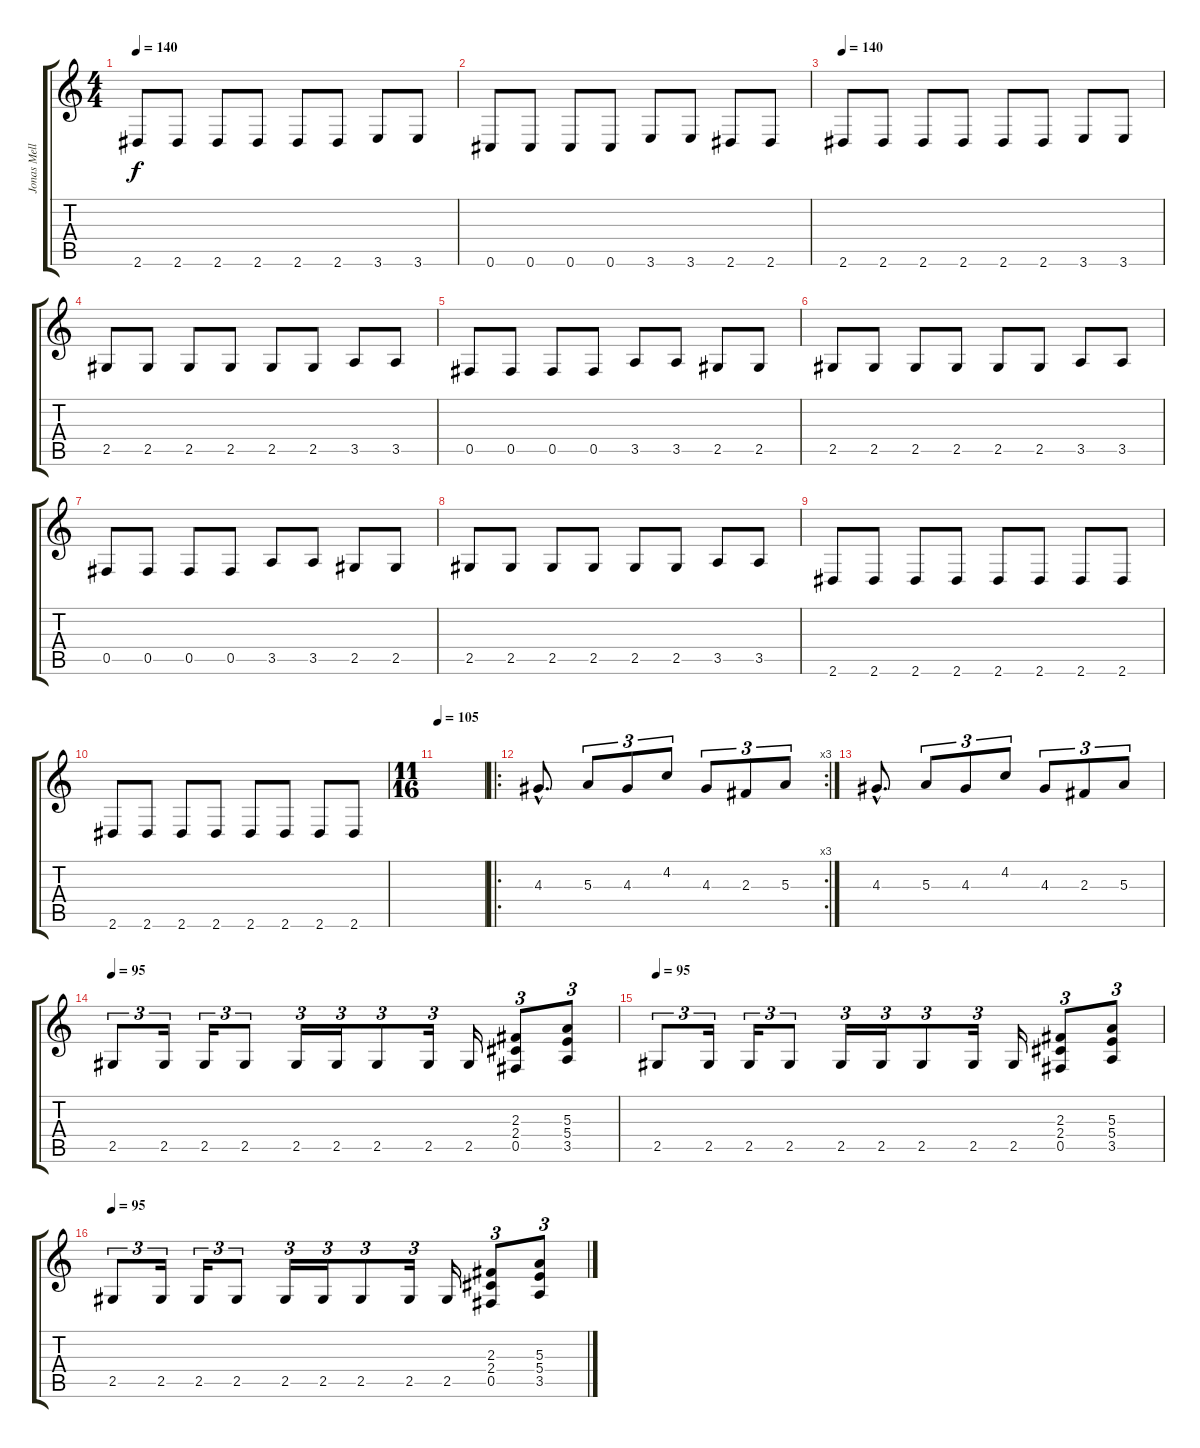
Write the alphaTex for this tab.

\track ("Jonas Mellberg (Guitar)" "Jonas Mell") {instrument distortionguitar}
\staff {score tabs}
\tuning (Db4 Ab3 E3 B2 Gb2 Db2) {hide}
\ts (4 4)
\tempo 140
\clef g2
\ks c
2.6.8{dy f} 2.6.8 2.6.8 2.6.8 2.6.8 2.6.8 3.6.8 3.6.8 |
0.6.8 0.6.8 0.6.8 0.6.8 3.6.8 3.6.8 2.6.8 2.6.8 |
\tempo 140
2.6.8 2.6.8 2.6.8 2.6.8 2.6.8 2.6.8 3.6.8 3.6.8 |
2.5.8 2.5.8 2.5.8 2.5.8 2.5.8 2.5.8 3.5.8 3.5.8 |
0.5.8 0.5.8 0.5.8 0.5.8 3.5.8 3.5.8 2.5.8 2.5.8 |
2.5.8 2.5.8 2.5.8 2.5.8 2.5.8 2.5.8 3.5.8 3.5.8 |
0.5.8 0.5.8 0.5.8 0.5.8 3.5.8 3.5.8 2.5.8 2.5.8 |
2.5.8 2.5.8 2.5.8 2.5.8 2.5.8 2.5.8 3.5.8 3.5.8 |
2.6.8 2.6.8 2.6.8 2.6.8 2.6.8 2.6.8 2.6.8 2.6.8 |
2.6.8 2.6.8 2.6.8 2.6.8 2.6.8 2.6.8 2.6.8 2.6.8 |
\ts (11 16)
\tempo 105
|
\ro
\rc 3
4.3{hac}.8{d volume 16 balance 16} 5.3.8{tu (3 2)} 4.3.8{tu (3 2)} 4.2.8{tu (3 2)} 4.3.8{tu (3 2)} 2.3.8{tu (3 2)} 5.3.8{tu (3 2)} |
4.3{hac}.8{d} 5.3.8{tu (3 2)} 4.3.8{tu (3 2)} 4.2.8{tu (3 2)} 4.3.8{tu (3 2)} 2.3.8{tu (3 2)} 5.3.8{tu (3 2)} |
\tempo 95
2.5.8{tu (3 2) instrument distortionguitar} 2.5.16{tu (3 2)} 2.5.16{tu (3 2)} 2.5.8{tu (3 2)} 2.5.16{tu (3 2)} 2.5.16{tu (3 2)} 2.5.8{tu (3 2)} 2.5.16{tu (3 2)} 2.5.16 (2.3 2.4 0.5).8{tu (3 2)} (5.3 5.4 3.5).8{tu (3 2)} |
\tempo 95
2.5.8{tu (3 2) instrument distortionguitar} 2.5.16{tu (3 2)} 2.5.16{tu (3 2)} 2.5.8{tu (3 2)} 2.5.16{tu (3 2)} 2.5.16{tu (3 2)} 2.5.8{tu (3 2)} 2.5.16{tu (3 2)} 2.5.16 (2.3 2.4 0.5).8{tu (3 2)} (5.3 5.4 3.5).8{tu (3 2)} |
\tempo 95
2.5.8{tu (3 2) instrument distortionguitar} 2.5.16{tu (3 2)} 2.5.16{tu (3 2)} 2.5.8{tu (3 2)} 2.5.16{tu (3 2)} 2.5.16{tu (3 2)} 2.5.8{tu (3 2)} 2.5.16{tu (3 2)} 2.5.16 (2.3 2.4 0.5).8{tu (3 2)} (5.3 5.4 3.5).8{tu (3 2)}
